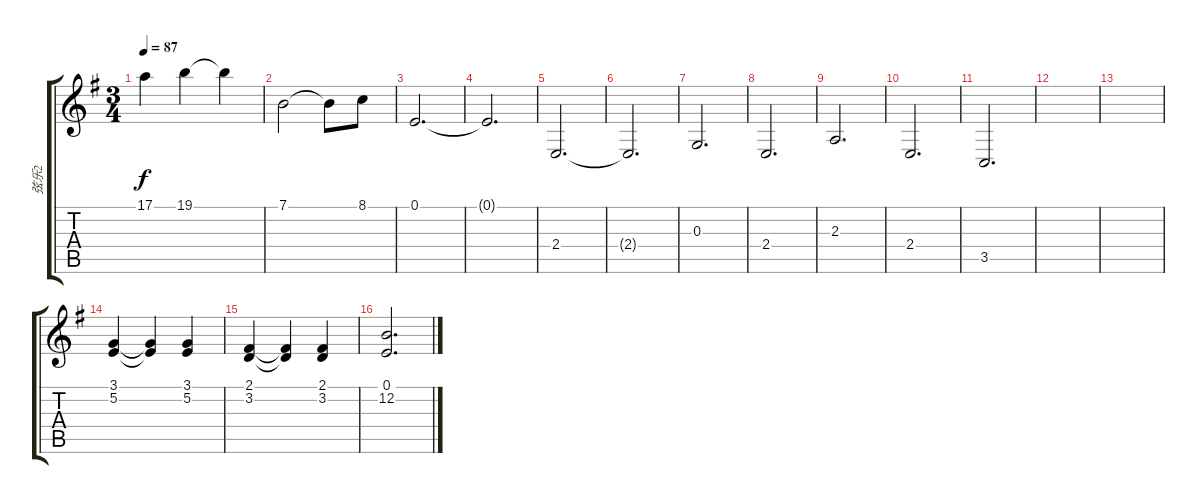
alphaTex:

\track ("弦乐2" "弦乐2") {instrument stringensemble1}
\staff {score tabs}
\tuning (E4 B3 G3 D3 A2 E2) {hide}
\ts (3 4)
\tempo 87
\clef g2
\ks g
17.1.4{dy f} 19.1.4 19.1{t}.4 |
7.1.2 7.1{t}.8 8.1.8 |
0.1.2{d} |
0.1{t}.2{d} |
2.4.2{d} |
2.4{t}.2{d} |
0.3.2{d} |
2.4.2{d} |
2.3.2{d} |
2.4.2{d} |
3.5.2{d} |
|
|
(3.1 5.2).4 (3.1{t} 5.2{t}).4 (3.1 5.2).4 |
(2.1 3.2).4 (2.1{t} 3.2{t}).4 (2.1 3.2).4 |
(0.1 12.2).2{d}
